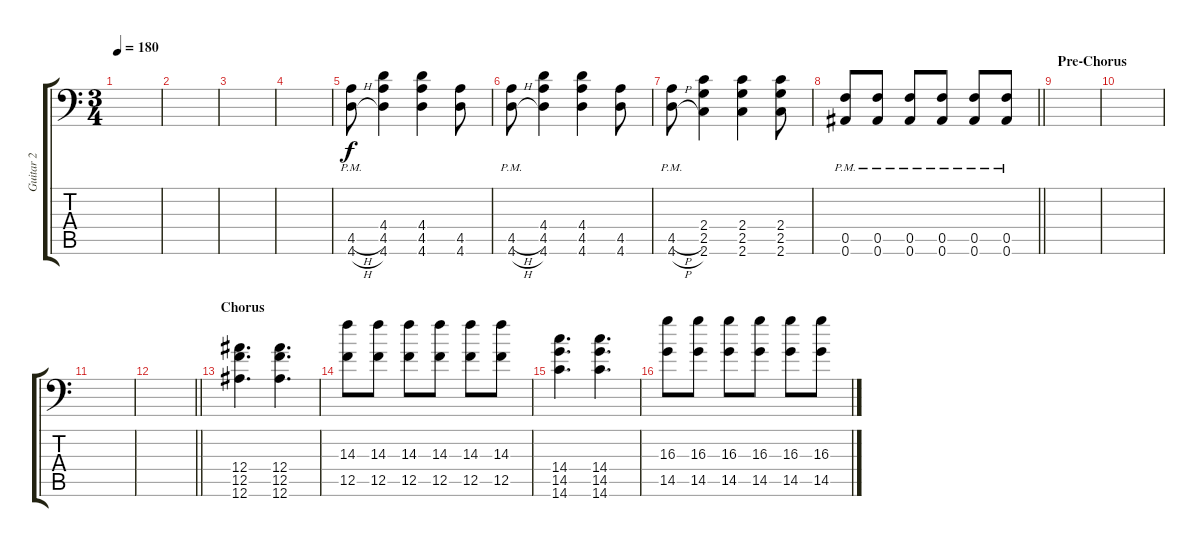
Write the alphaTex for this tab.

\track ("Guitar 2" "Guitar 2") {instrument overdrivenguitar}
\staff {score tabs}
\tuning (C4 G3 Eb3 Bb2 F2 Bb1) {hide}
\ts (3 4)
\tempo 180
\clef f4
\ks c
|
|
|
|
(4.5{h pm} 4.6{h pm}).8 (4.4 4.5 4.6).4 (4.4 4.5 4.6).4 (4.5 4.6).8 |
(4.5{h pm} 4.6{h pm}).8 (4.4 4.5 4.6).4 (4.4 4.5 4.6).4 (4.5 4.6).8 |
(4.5{h pm} 4.6{h pm}).8 (2.4 2.5 2.6).4 (2.4 2.5 2.6).4 (2.4 2.5 2.6).8 |
\barLineRight lightlight
(0.5{pm} 0.6{pm}).8 (0.5{pm} 0.6{pm}).8 (0.5{pm} 0.6{pm}).8 (0.5{pm} 0.6{pm}).8 (0.5{pm} 0.6{pm}).8 (0.5{pm} 0.6{pm}).8 |
\section ("" "Pre-Chorus")
|
|
|
\barLineRight lightlight
|
\section ("" "Chorus")
(12.4 12.5 12.6).4{d} (12.4 12.5 12.6).4{d} |
(14.3 12.5).8 (14.3 12.5).8{volume 7} (14.3 12.5).8 (14.3 12.5).8 (14.3 12.5).8 (14.3 12.5).8 |
(14.4 14.5 14.6).4{d volume 10} (14.4 14.5 14.6).4{d} |
(16.3 14.5).8 (16.3 14.5).8{volume 7} (16.3 14.5).8 (16.3 14.5).8 (16.3 14.5).8 (16.3 14.5).8
